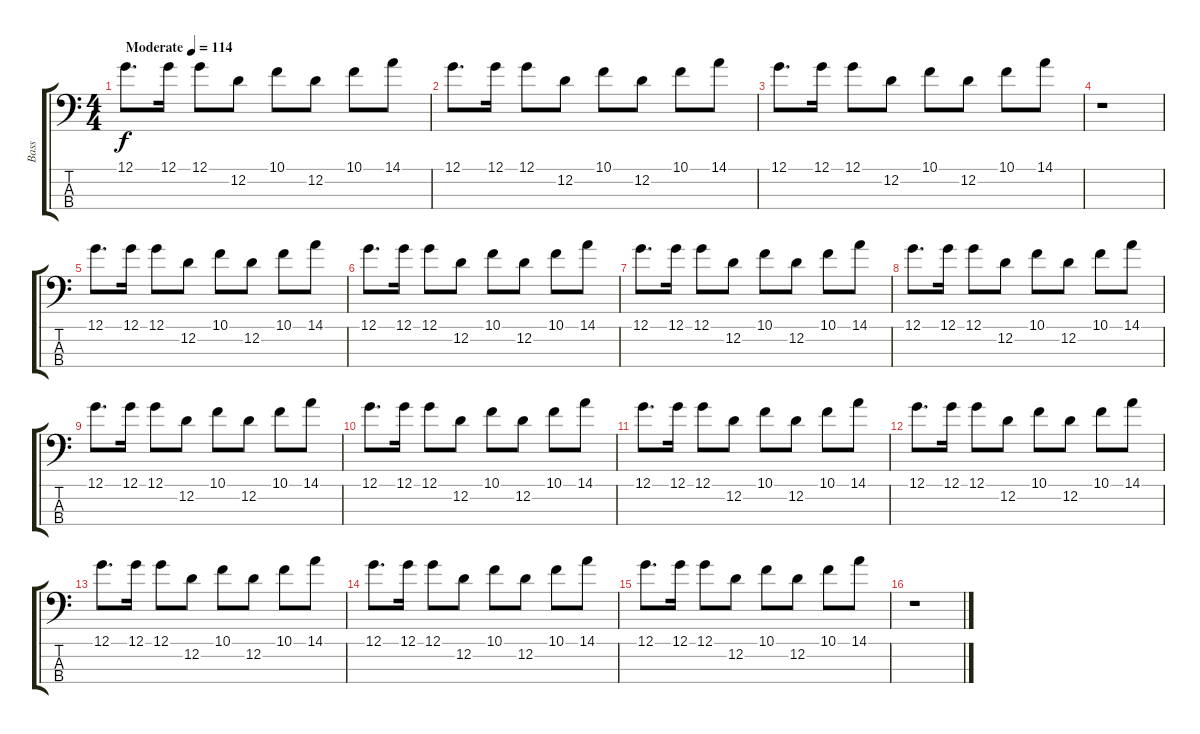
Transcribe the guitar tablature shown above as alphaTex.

\track ("Bass" "Bass") {instrument electricbassfinger}
\staff {score tabs}
\tuning (G2 D2 A1 E1) {hide}
\ts (4 4)
\tempo (114 "Moderate")
\clef f4
\ks c
12.1.8{d dy f instrument electricbassfinger} 12.1.16 12.1.8 12.2.8 10.1.8 12.2.8 10.1.8 14.1.8 |
12.1.8{d} 12.1.16 12.1.8 12.2.8 10.1.8 12.2.8 10.1.8 14.1.8 |
12.1.8{d} 12.1.16 12.1.8 12.2.8 10.1.8 12.2.8 10.1.8 14.1.8 |
r.1 |
12.1.8{d} 12.1.16 12.1.8 12.2.8 10.1.8 12.2.8 10.1.8 14.1.8 |
12.1.8{d} 12.1.16 12.1.8 12.2.8 10.1.8 12.2.8 10.1.8 14.1.8 |
12.1.8{d} 12.1.16 12.1.8 12.2.8 10.1.8 12.2.8 10.1.8 14.1.8 |
12.1.8{d} 12.1.16 12.1.8 12.2.8 10.1.8 12.2.8 10.1.8 14.1.8 |
12.1.8{d} 12.1.16 12.1.8 12.2.8 10.1.8 12.2.8 10.1.8 14.1.8 |
12.1.8{d} 12.1.16 12.1.8 12.2.8 10.1.8 12.2.8 10.1.8 14.1.8 |
12.1.8{d} 12.1.16 12.1.8 12.2.8 10.1.8 12.2.8 10.1.8 14.1.8 |
12.1.8{d} 12.1.16 12.1.8 12.2.8 10.1.8 12.2.8 10.1.8 14.1.8 |
12.1.8{d} 12.1.16 12.1.8 12.2.8 10.1.8 12.2.8 10.1.8 14.1.8 |
12.1.8{d} 12.1.16 12.1.8 12.2.8 10.1.8 12.2.8 10.1.8 14.1.8 |
12.1.8{d} 12.1.16 12.1.8 12.2.8 10.1.8 12.2.8 10.1.8 14.1.8 |
r.1
